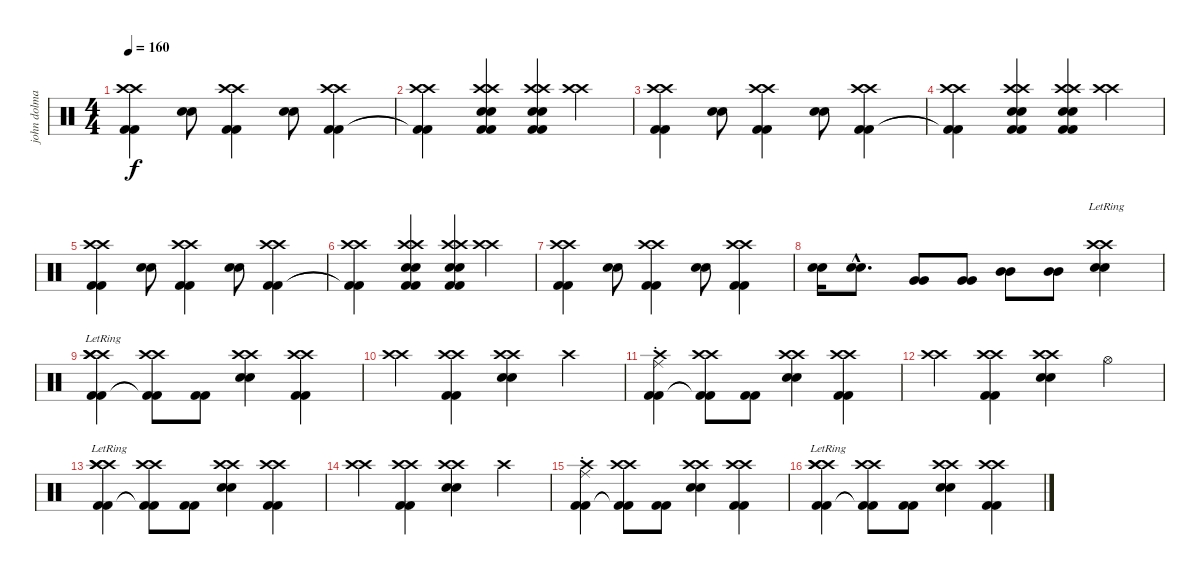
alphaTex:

\track ("john dolmayan" "john dolma") {instrument percussion}
\staff {score}
\articulation defaults
\ts (4 4)
\tempo 160
\clef neutral
\ks c
("Kick (hit) 2" "Kick (hit) 2" "Crash high (hit)" "Crash high (hit)").4{dy f} ("Snare (hit) 2" "Snare (hit) 2").8 ("Kick (hit) 2" "Kick (hit) 2" "Crash high (hit)" "Crash high (hit)").4 ("Snare (hit) 2" "Snare (hit) 2").8 ("Kick (hit) 2" "Kick (hit) 2" "Crash high (hit)" "Crash high (hit)").4 |
("Kick (hit) 2"{t} "Kick (hit) 2"{t} "Crash high (hit)" "Crash high (hit)").4 ("Kick (hit) 2" "Kick (hit) 2" "Crash high (hit)" "Crash high (hit)" "Snare (hit) 2" "Snare (hit) 2").4 ("Kick (hit) 2" "Kick (hit) 2" "Crash high (hit)" "Crash high (hit)" "Snare (hit) 2" "Snare (hit) 2").4 ("Crash high (hit)" "Crash high (hit)").4 |
("Kick (hit) 2" "Kick (hit) 2" "Crash high (hit)" "Crash high (hit)").4 ("Snare (hit) 2" "Snare (hit) 2").8 ("Kick (hit) 2" "Kick (hit) 2" "Crash high (hit)" "Crash high (hit)").4 ("Snare (hit) 2" "Snare (hit) 2").8 ("Kick (hit) 2" "Kick (hit) 2" "Crash high (hit)" "Crash high (hit)").4 |
("Kick (hit) 2"{t} "Kick (hit) 2"{t} "Crash high (hit)" "Crash high (hit)").4 ("Kick (hit) 2" "Kick (hit) 2" "Crash high (hit)" "Crash high (hit)" "Snare (hit) 2" "Snare (hit) 2").4 ("Kick (hit) 2" "Kick (hit) 2" "Crash high (hit)" "Crash high (hit)" "Snare (hit) 2" "Snare (hit) 2").4 ("Crash high (hit)" "Crash high (hit)").4 |
("Kick (hit) 2" "Kick (hit) 2" "Crash high (hit)" "Crash high (hit)").4 ("Snare (hit) 2" "Snare (hit) 2").8 ("Kick (hit) 2" "Kick (hit) 2" "Crash high (hit)" "Crash high (hit)").4 ("Snare (hit) 2" "Snare (hit) 2").8 ("Kick (hit) 2" "Kick (hit) 2" "Crash high (hit)" "Crash high (hit)").4 |
("Kick (hit) 2"{t} "Kick (hit) 2"{t} "Crash high (hit)" "Crash high (hit)").4 ("Kick (hit) 2" "Kick (hit) 2" "Crash high (hit)" "Crash high (hit)" "Snare (hit) 2" "Snare (hit) 2").4 ("Kick (hit) 2" "Kick (hit) 2" "Crash high (hit)" "Crash high (hit)" "Snare (hit) 2" "Snare (hit) 2").4 ("Crash high (hit)" "Crash high (hit)").4 |
("Kick (hit) 2" "Kick (hit) 2" "Crash high (hit)" "Crash high (hit)").4 ("Snare (hit) 2" "Snare (hit) 2").8 ("Kick (hit) 2" "Kick (hit) 2" "Crash high (hit)" "Crash high (hit)").4 ("Snare (hit) 2" "Snare (hit) 2").8 ("Kick (hit) 2" "Kick (hit) 2" "Crash high (hit)" "Crash high (hit)").4 |
("Snare (hit) 2" "Snare (hit) 2").16 ("Snare (hit) 2"{hac} "Snare (hit) 2"{hac}).8{d} ("Very Low Tom (hit)" "Very Low Tom (hit)").8 ("Very Low Tom (hit)" "Very Low Tom (hit)").8 ("Mid Tom (hit)" "Mid Tom (hit)").8 ("Mid Tom (hit)" "Mid Tom (hit)").8 ("Snare (hit) 2" "Snare (hit) 2" "Crash high (hit)" "Crash high (hit)"{lr}).4 |
("Kick (hit) 2" "Kick (hit) 2" "Crash high (hit)" "Crash high (hit)" "Crash high (hit)"{lr}).4 ("Kick (hit) 2"{t} "Kick (hit) 2"{t} "Crash high (hit)" "Crash high (hit)").8 ("Kick (hit) 2" "Kick (hit) 2").8 ("Snare (hit) 2" "Snare (hit) 2" "Crash high (hit)" "Crash high (hit)").4 ("Kick (hit) 2" "Kick (hit) 2" "Crash high (hit)" "Crash high (hit)").4 |
("Crash high (hit)" "Crash high (hit)").4 ("Kick (hit) 2" "Kick (hit) 2" "Crash high (hit)" "Crash high (hit)").4 ("Snare (hit) 2" "Snare (hit) 2" "Crash high (hit)" "Crash high (hit)").4 "Crash high (hit)".4 |
("Kick (hit) 2" "Kick (hit) 2" "Crash high (hit)" "Ride (choke)").4 ("Kick (hit) 2"{t} "Kick (hit) 2"{t} "Crash high (hit)" "Crash high (hit)").8 ("Kick (hit) 2" "Kick (hit) 2").8 ("Snare (hit) 2" "Snare (hit) 2" "Crash high (hit)" "Crash high (hit)").4 ("Kick (hit) 2" "Kick (hit) 2" "Crash high (hit)" "Crash high (hit)").4 |
("Crash high (hit)" "Crash high (hit)").4 ("Kick (hit) 2" "Kick (hit) 2" "Crash high (hit)" "Crash high (hit)").4 ("Snare (hit) 2" "Snare (hit) 2" "Crash high (hit)" "Crash high (hit)").4 "Hi-Hat (open)".4 |
("Kick (hit) 2" "Kick (hit) 2" "Crash high (hit)" "Crash high (hit)" "Crash high (hit)"{lr}).4 ("Kick (hit) 2"{t} "Kick (hit) 2"{t} "Crash high (hit)" "Crash high (hit)").8 ("Kick (hit) 2" "Kick (hit) 2").8 ("Snare (hit) 2" "Snare (hit) 2" "Crash high (hit)" "Crash high (hit)").4 ("Kick (hit) 2" "Kick (hit) 2" "Crash high (hit)" "Crash high (hit)").4 |
("Crash high (hit)" "Crash high (hit)").4 ("Kick (hit) 2" "Kick (hit) 2" "Crash high (hit)" "Crash high (hit)").4 ("Snare (hit) 2" "Snare (hit) 2" "Crash high (hit)" "Crash high (hit)").4 "Crash high (hit)".4 |
("Kick (hit) 2" "Kick (hit) 2" "Crash high (hit)" "Ride (choke)").4 ("Kick (hit) 2"{t} "Kick (hit) 2"{t} "Crash high (hit)" "Crash high (hit)").8 ("Kick (hit) 2" "Kick (hit) 2").8 ("Snare (hit) 2" "Snare (hit) 2" "Crash high (hit)" "Crash high (hit)").4 ("Kick (hit) 2" "Kick (hit) 2" "Crash high (hit)" "Crash high (hit)").4 |
("Kick (hit) 2" "Kick (hit) 2" "Crash high (hit)" "Crash high (hit)" "Crash high (hit)"{lr}).4 ("Kick (hit) 2"{t} "Kick (hit) 2"{t} "Crash high (hit)" "Crash high (hit)").8 ("Kick (hit) 2" "Kick (hit) 2").8 ("Snare (hit) 2" "Snare (hit) 2" "Crash high (hit)" "Crash high (hit)").4 ("Kick (hit) 2" "Kick (hit) 2" "Crash high (hit)" "Crash high (hit)").4
